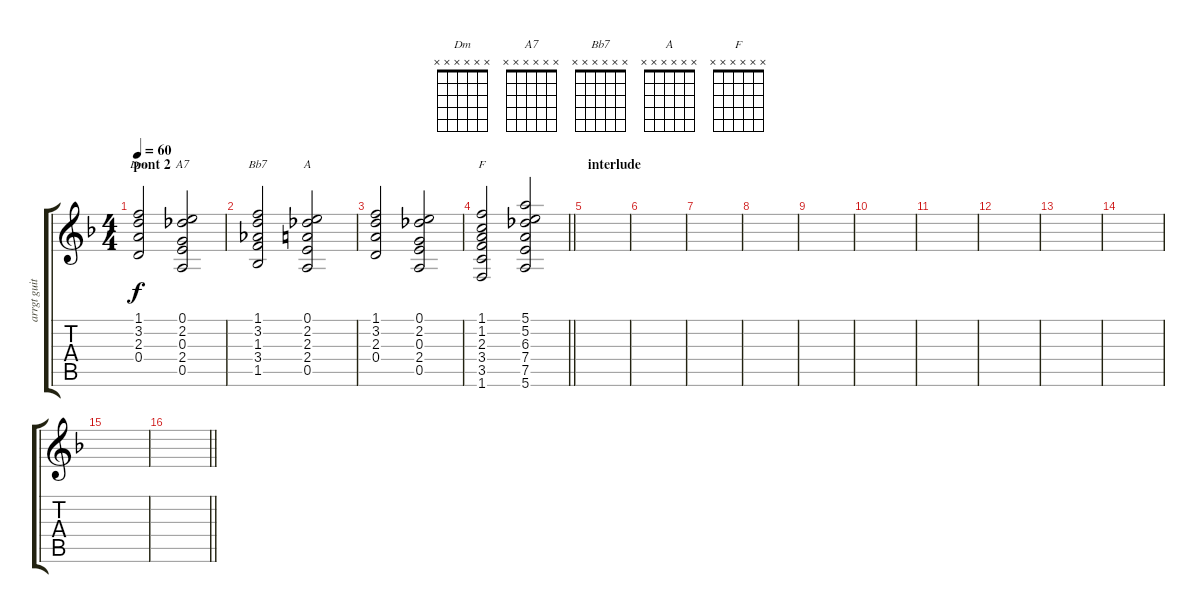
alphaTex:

\track ("arrgt guitare" "arrgt guit") {instrument acousticguitarsteel}
\staff {score tabs}
\tuning (E4 B3 G3 D3 A2 E2) {hide}
\chord ("Dm" x x x x x x)
\chord ("A7" x x x x x x)
\chord ("Bb7" x x x x x x)
\chord ("A" x x x x x x)
\chord ("F" x x x x x x)
\ts (4 4)
\section ("" "pont 2")
\tempo 60
\clef g2
\ks f
(1.1 3.2 2.3 0.4).2{ch "Dm" dy f} (0.1 2.2 0.3 2.4 0.5).2{ch "A7"} |
(1.1 3.2 1.3 3.4 1.5).2{ch "Bb7"} (0.1 2.2 2.3 2.4 0.5).2{ch "A"} |
(1.1 3.2 2.3 0.4).2 (0.1 2.2 0.3 2.4 0.5).2 |
\barLineRight lightlight
(1.1 1.2 2.3 3.4 3.5 1.6).2{ch "F"} (5.1 5.2 6.3 7.4 7.5 5.6).2 |
\section ("" "interlude")
|
|
|
|
|
|
|
|
|
|
|
\barLineRight lightlight
